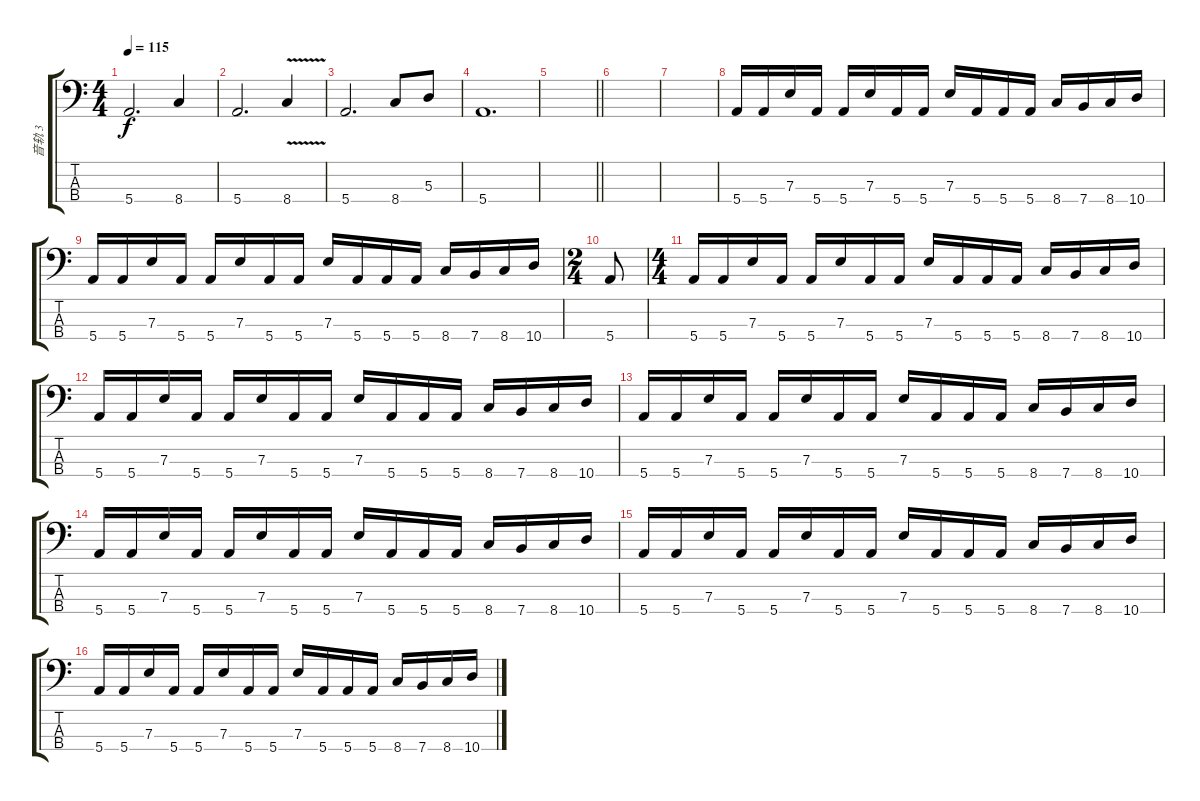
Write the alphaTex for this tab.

\track ("音轨 3" "音轨 3") {instrument electricbassfinger}
\staff {score tabs}
\tuning (G2 D2 A1 E1) {hide}
\ts (4 4)
\tempo 115
\clef f4
\ks c
5.4.2{d dy f} 8.4.4 |
5.4.2{d} 8.4{v}.4 |
5.4.2{d} 8.4.8 5.3.8 |
5.4.1{d} |
\barLineRight lightlight
|
\section ("" "")
|
|
5.4.16 5.4.16 7.3.16 5.4.16 5.4.16 7.3.16 5.4.16 5.4.16 7.3.16 5.4.16 5.4.16 5.4.16 8.4.16 7.4.16 8.4.16 10.4.16 |
5.4.16 5.4.16 7.3.16 5.4.16 5.4.16 7.3.16 5.4.16 5.4.16 7.3.16 5.4.16 5.4.16 5.4.16 8.4.16 7.4.16 8.4.16 10.4.16 |
\ts (2 4)
5.4.8 |
\ts (4 4)
5.4.16 5.4.16 7.3.16 5.4.16 5.4.16 7.3.16 5.4.16 5.4.16 7.3.16 5.4.16 5.4.16 5.4.16 8.4.16 7.4.16 8.4.16 10.4.16 |
5.4.16 5.4.16 7.3.16 5.4.16 5.4.16 7.3.16 5.4.16 5.4.16 7.3.16 5.4.16 5.4.16 5.4.16 8.4.16 7.4.16 8.4.16 10.4.16 |
5.4.16 5.4.16 7.3.16 5.4.16 5.4.16 7.3.16 5.4.16 5.4.16 7.3.16 5.4.16 5.4.16 5.4.16 8.4.16 7.4.16 8.4.16 10.4.16 |
5.4.16 5.4.16 7.3.16 5.4.16 5.4.16 7.3.16 5.4.16 5.4.16 7.3.16 5.4.16 5.4.16 5.4.16 8.4.16 7.4.16 8.4.16 10.4.16 |
5.4.16 5.4.16 7.3.16 5.4.16 5.4.16 7.3.16 5.4.16 5.4.16 7.3.16{txt ""} 5.4.16 5.4.16 5.4.16 8.4.16 7.4.16 8.4.16 10.4.16 |
5.4.16 5.4.16 7.3.16 5.4.16 5.4.16 7.3.16 5.4.16 5.4.16 7.3.16 5.4.16 5.4.16 5.4.16 8.4.16 7.4.16 8.4.16 10.4.16
